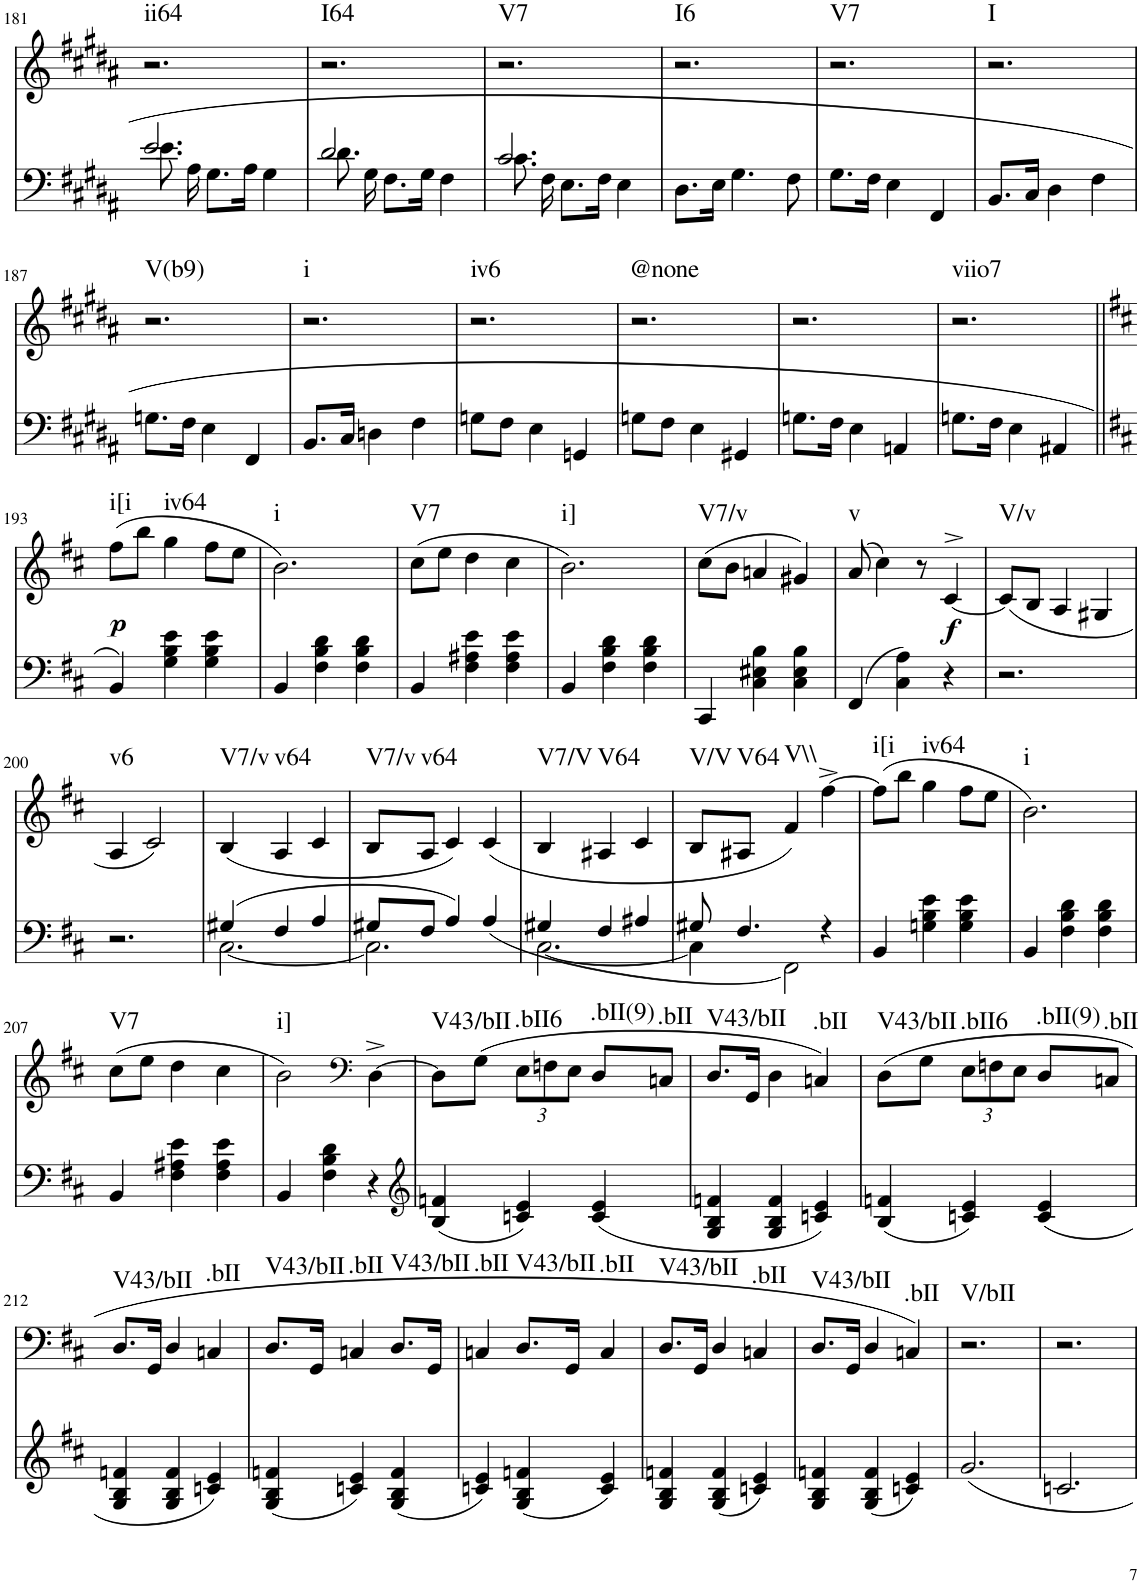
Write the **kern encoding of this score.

**kern	**kern	**dynam	**harte
*part2	*part1	*part1	*part1
*staff2	*staff1	*staff1	*
*I"Piano	*I"Piano	*	*
*I'Pno	*I'Pno	*	*
!!LO:PB:g=z
*clefF4	*clefG2	*	*
*k[f#c#g#d#a#]	*k[f#c#g#d#a#]	*	*
*M3/4	*M3/4	*	*
=181	=181	=181	=181
*^	*	*	*
!	!	!	!	!LO:H:kt=ii64
2.e/	8.e\	2.r	.	N
.	16A#\	.	.	.
.	8.G#\L	.	.	.
.	16A#\Jk	.	.	.
.	4G#\	.	.	.
=182	=182	=182	=182	=182
!	!	!	!	!LO:H:kt=I64
2.d#/	8.d#\	2.r	.	N
.	16G#\	.	.	.
.	8.F#\L	.	.	.
.	16G#\Jk	.	.	.
.	4F#\	.	.	.
=183	=183	=183	=183	=183
!	!	!	!	!LO:H:kt=V7
2.c#/	8.c#\	2.r	.	N
.	16F#\	.	.	.
.	8.E\L	.	.	.
.	16F#\Jk	.	.	.
.	4E\	.	.	.
=184	=184	=184	=184	=184
!	!	!	!	!LO:H:kt=I6
*v	*v	*	*	*
8.D#\L	2.r	.	N
16E\Jk	.	.	.
4.G#\	.	.	.
8F#\	.	.	.
=185	=185	=185	=185
!	!	!	!LO:H:kt=V7
8.G#\L	2.r	.	N
16F#\Jk	.	.	.
4E\	.	.	.
4FF#/	.	.	.
=186	=186	=186	=186
!	!	!	!LO:H:kt=I
8.BB/L	2.r	.	N
16C#/Jk	.	.	.
4D#\	.	.	.
4F#\	.	.	.
!!LO:LB:g=z
=187	=187	=187	=187
!	!	!	!LO:H:kt=V(b9)
8.Gn\L	2.r	.	N
16F#\Jk	.	.	.
4E\	.	.	.
4FF#/	.	.	.
=188	=188	=188	=188
!	!	!	!LO:H:kt=i
8.BB/L	2.r	.	N
16C#/Jk	.	.	.
4Dn\	.	.	.
4F#\	.	.	.
=189	=189	=189	=189
!	!	!	!LO:H:kt=iv6
8Gn\L	2.r	.	N
8F#\J	.	.	.
4E\	.	.	.
4GGn/	.	.	.
=190	=190	=190	=190
!	!	!	!LO:H:kt=@none
8Gn\L	2.r	.	N
8F#\J	.	.	.
4E\	.	.	.
4GG#X/	.	.	.
=191	=191	=191	=191
8.Gn\L	2.r	.	.
16F#\Jk	.	.	.
4E\	.	.	.
4AAn/	.	.	.
=192	=192	=192	=192
!	!	!	!LO:H:kt=viio7
8.Gn\L	2.r	.	N
16F#\Jk	.	.	.
4E\	.	.	.
4AA#X/	.	.	.
!!LO:LB:g=z
=193||	=193||	=193||	=193||
*k[f#c#]	*k[f#c#]	*	*
!	!	!LO:DY:b	!LO:H:kt=i[i
4BB/	(8ff#\L	p	N
.	8bb\J	.	.
!	!	!	!LO:H:kt=iv64
4G\ 4B\ 4e\	4gg\	.	N
4G\ 4B\ 4e\	8ff#\L	.	.
.	8ee\J	.	.
=194	=194	=194	=194
!	!	!	!LO:H:kt=i
4BB/	2.b\)	.	N
4F#\ 4B\ 4d\	.	.	.
4F#\ 4B\ 4d\	.	.	.
=195	=195	=195	=195
!	!	!	!LO:H:kt=V7
4BB/	(8cc#\L	.	N
.	8ee\J	.	.
4F#\ 4A#X\ 4e\	4dd\	.	.
4F#\ 4A#\ 4e\	4cc#\	.	.
=196	=196	=196	=196
!	!	!	!LO:H:kt=i]
4BB/	2.b\)	.	N
4F#\ 4B\ 4d\	.	.	.
4F#\ 4B\ 4d\	.	.	.
=197	=197	=197	=197
!	!	!	!LO:H:kt=V7/v
4CC#/	(8cc#\L	.	N
.	8b\J	.	.
4C#\ 4E#X\ 4B\	4an/	.	.
4C#\ 4E#\ 4B\	4g#X/)	.	.
=198	=198	=198	=198
!	!	!	!LO:H:kt=v
(4FF#/	(8a/	.	N
.	4cc#\)	.	.
4C#\ 4A\)	.	.	.
.	8r	.	.
!	!	!LO:DY:b	!
4r	[4c#^>/	f	.
=199	=199	=199	=199
!	!	!	!LO:H:kt=V/v
2.r	(<8c#/L]	.	N
.	8B/J	.	.
.	4A/	.	.
.	4G#X/	.	.
!!LO:LB:g=z
=200	=200	=200	=200
!	!	!	!LO:H:kt=v6
2.r	4A/	.	N
.	2c#/)	.	.
=201	=201	=201	=201
*^	*	*	*
!	!	!	!	!LO:H:kt=V7/v
(4G#X/	[2.C#\	(<4B/	.	N
!	!	!	!	!LO:H:kt=v64
4F#/	.	4A/	.	N
4A/	.	4c#/	.	.
=202	=202	=202	=202	=202
!	!	!	!	!LO:H:kt=V7/v
8G#X/L	2.C#\]	8B/L	.	N
!	!	!	!	!LO:H:kt=v64
8F#/J	.	8A/J	.	N
4A/)	.	4c#/)	.	.
(4A/	.	(<4c#/	.	.
=203	=203	=203	=203	=203
!	!	!	!	!LO:H:kt=V7/V
4G#X/	[2.C#\	4B/	.	N
!	!	!	!	!LO:H:kt=V64
4F#/	.	4A#X/	.	N
4A#X/	.	4c#/	.	.
=204	=204	=204	=204	=204
!	!	!	!	!LO:H:kt=V/V
8G#X/	4C#\]	8B/L	.	N
!	!	!	!	!LO:H:kt=V64
4.F#/	.	8A#X/J	.	N
!	!	!	!	!LO:H:kt=V\\
.	2FF#\)	4f#/)	.	N
4r	.	[4ff#^\	.	.
*v	*v	*	*	*
=205	=205	=205	=205
!	!	!	!LO:H:kt=i[i
4BB/	(8ff#\L]	.	N
.	8bb\J	.	.
!	!	!	!LO:H:kt=iv64
4Gn\ 4B\ 4e\	4gg\	.	N
4G\ 4B\ 4e\	8ff#\L	.	.
.	8ee\J	.	.
=206	=206	=206	=206
!	!	!	!LO:H:kt=i
4BB/	2.b\)	.	N
4F#\ 4B\ 4d\	.	.	.
4F#\ 4B\ 4d\	.	.	.
!!LO:LB:g=z
=207	=207	=207	=207
!	!	!	!LO:H:kt=V7
4BB/	(8cc#\L	.	N
.	8ee\J	.	.
4F#\ 4A#X\ 4e\	4dd\	.	.
4F#\ 4A#\ 4e\	4cc#\	.	.
=208	=208	=208	=208
!	!	!	!LO:H:kt=i]
4BB/	2b\)	.	N
4F#\ 4B\ 4d\	.	.	.
*	*clefF4	*	*
4r	[4D^\	.	.
=209	=209	=209	=209
*clefG2	*	*	*
!	!	!	!LO:H:kt=V43/bII
(4B/ 4fn/	8D\L]	.	N
.	(8G\J	.	.
*	*Xbrackettup	*	*
!	!	!	!LO:H:kt=.bII6
4cn/ 4e/)	12E\L	.	N
.	12Fn\	.	.
.	12E\J	.	.
!	!	!	!LO:H:kt=.bII(9)
(4c/ 4e/	8D/L	.	N
!	!	!	!LO:H:kt=.bII
.	8Cn/J	.	N
=210	=210	=210	=210
!	!	!	!LO:H:kt=V43/bII
4G/ 4B/ 4fn/	8.D/L	.	N
.	16GG/Jk	.	.
4G/ 4B/ 4f/	4D\	.	.
!	!	!	!LO:H:kt=.bII
4cn/ 4e/)	4Cn/)	.	N
=211	=211	=211	=211
!	!	!	!LO:H:kt=V43/bII
(4B/ 4fn/	(8D\L	.	N
.	8G\J	.	.
!	!	!	!LO:H:kt=.bII6
4cn/ 4e/)	12E\L	.	N
.	12Fn\	.	.
.	12E\J	.	.
!	!	!	!LO:H:kt=.bII(9)
(4c/ 4e/	8D/L	.	N
!	!	!	!LO:H:kt=.bII
.	8Cn/J	.	N
!!LO:LB:g=z
=212	=212	=212	=212
!	!	!	!LO:H:kt=V43/bII
4G/ 4B/ 4fn/	8.D/L	.	N
.	16GG/Jk	.	.
4G/ 4B/ 4f/	4D/	.	.
!	!	!	!LO:H:kt=.bII
4cn/ 4e/)	4Cn/	.	N
=213	=213	=213	=213
!	!	!	!LO:H:kt=V43/bII
(4G/ 4B/ 4fn/	8.D/L	.	N
.	16GG/Jk	.	.
!	!	!	!LO:H:kt=.bII
4cn/ 4e/)	4Cn/	.	N
!	!	!	!LO:H:kt=V43/bII
(4G/ 4B/ 4f/	8.D/L	.	N
.	16GG/Jk	.	.
=214	=214	=214	=214
!	!	!	!LO:H:kt=.bII
4cn/ 4e/)	4Cn/	.	N
!	!	!	!LO:H:kt=V43/bII
(4G/ 4B/ 4fn/	8.D/L	.	N
.	16GG/Jk	.	.
!	!	!	!LO:H:kt=.bII
4c/ 4e/)	4C/	.	N
=215	=215	=215	=215
!	!	!	!LO:H:kt=V43/bII
4G/ 4B/ 4fn/	8.D/L	.	N
.	16GG/Jk	.	.
(4G/ 4B/ 4f/	4D/	.	.
!	!	!	!LO:H:kt=.bII
4cn/ 4e/)	4Cn/	.	N
=216	=216	=216	=216
!	!	!	!LO:H:kt=V43/bII
4G/ 4B/ 4fn/	8.D/L	.	N
.	16GG/Jk	.	.
(4G/ 4B/ 4f/	4D/	.	.
!	!	!	!LO:H:kt=.bII
4cn/ 4e/)	4Cn/)	.	N
=217	=217	=217	=217
!	!	!	!LO:H:kt=V/bII
2.g/	2.r	.	N
=218	=218	=218	=218
2.cn/	2.r	.	.
=	=	=	=
*-	*-	*-	*-
